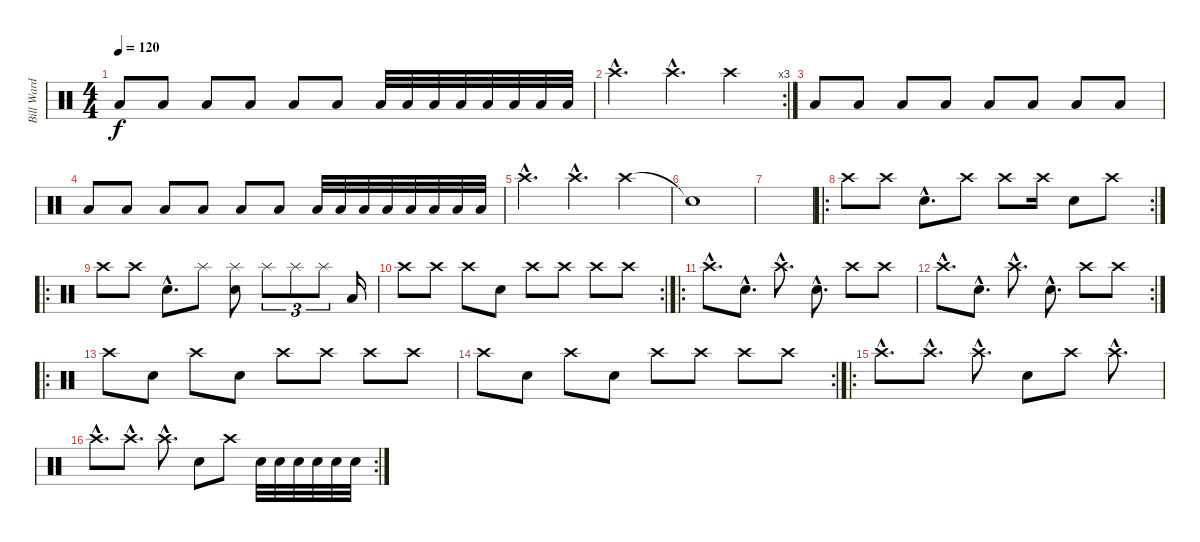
\track ("Bill Ward" "Bill Ward") {instrument percussion}
\staff {score}
\articulation defaults
\ts (4 4)
\tempo 120
\clef neutral
\ks c "Low Tom (hit)".8{dy f} "Low Tom (hit)".8 "Low Tom (hit)".8 "Low Tom (hit)".8 "Low Tom (hit)".8 "Low Tom (hit)".8 "Low Tom (hit)".32 "Low Tom (hit)".32 "Low Tom (hit)".32 "Low Tom (hit)".32 "Low Tom (hit)".32 "Low Tom (hit)".32 "Low Tom (hit)".32 "Low Tom (hit)".32
|
\rc 3 "Crash high (hit)"{hac}.4{d} "Crash high (hit)"{hac}.4{d} "Crash high (hit)".4
|
"Low Tom (hit)".8 "Low Tom (hit)".8 "Low Tom (hit)".8 "Low Tom (hit)".8 "Low Tom (hit)".8 "Low Tom (hit)".8 "Low Tom (hit)".8 "Low Tom (hit)".8 |
"Low Tom (hit)".8 "Low Tom (hit)".8 "Low Tom (hit)".8 "Low Tom (hit)".8 "Low Tom (hit)".8 "Low Tom (hit)".8 "Low Tom (hit)".32 "Low Tom (hit)".32 "Low Tom (hit)".32 "Low Tom (hit)".32 "Low Tom (hit)".32 "Low Tom (hit)".32 "Low Tom (hit)".32 "Low Tom (hit)".32 |
"Crash high (hit)"{hac}.4{d} "Crash high (hit)"{hac}.4{d} "Crash high (hit)".4 |
"Snare (hit)"{t}.1 |
|
\ro
\rc 2 "Crash high (hit)".8 "Crash high (hit)".8 "Snare (hit) 2"{hac}.8{d} "Crash high (hit)".8 "Crash high (hit)".8 "Crash high (hit)".16 "Snare (hit) 2".8 "Crash high (hit)".8
|
\ro "Crash high (hit)".8 "Crash high (hit)".8 "Snare (hit) 2"{hac}.8{d} "Splash (hit)".8
("Splash (hit)" "Snare (hit) 2").8 "Splash (hit)".8{tu (3 2)} "Splash (hit)".8{tu (3 2)} "Splash (hit)".8{tu (3 2)} "Low Tom (hit)".16 |
\rc 2 "Crash high (hit)".8 "Crash high (hit)".8 "Crash high (hit)".8 "Snare (hit) 2".8 "Crash high (hit)".8 "Crash high (hit)".8 "Crash high (hit)".8 "Crash high (hit)".8
|
\ro "Crash high (hit)"{hac}.8{d} "Snare (hit) 2"{hac}.8{d} "Crash high (hit)"{hac}.8{d} "Snare (hit) 2"{hac}.8{d} "Crash high (hit)".8 "Crash high (hit)".8
|
\rc 2 "Crash high (hit)"{hac}.8{d} "Snare (hit) 2"{hac}.8{d} "Crash high (hit)"{hac}.8{d} "Snare (hit) 2"{hac}.8{d} "Crash high (hit)".8 "Crash high (hit)".8
|
\ro "Crash high (hit)".8 "Snare (hit) 2".8 "Crash high (hit)".8 "Snare (hit) 2".8 "Crash high (hit)".8 "Crash high (hit)".8 "Crash high (hit)".8 "Crash high (hit)".8
|
\rc 2 "Crash high (hit)".8 "Snare (hit) 2".8 "Crash high (hit)".8 "Snare (hit) 2".8 "Crash high (hit)".8 "Crash high (hit)".8 "Crash high (hit)".8 "Crash high (hit)".8
|
\ro "Crash high (hit)"{hac}.8{d} "Crash high (hit)"{hac}.8{d} "Crash high (hit)"{hac}.8{d} "Snare (hit) 2".8 "Crash high (hit)".8 "Crash high (hit)"{hac}.8{d}
|
\rc 2 "Crash high (hit)"{hac}.8{d} "Crash high (hit)"{hac}.8{d} "Crash high (hit)"{hac}.8{d} "Snare (hit) 2".8 "Crash high (hit)".8 "Snare (hit) 2".32 "Snare (hit) 2".32 "Snare (hit) 2".32 "Snare (hit) 2".32 "Snare (hit) 2".32 "Snare (hit) 2".32
